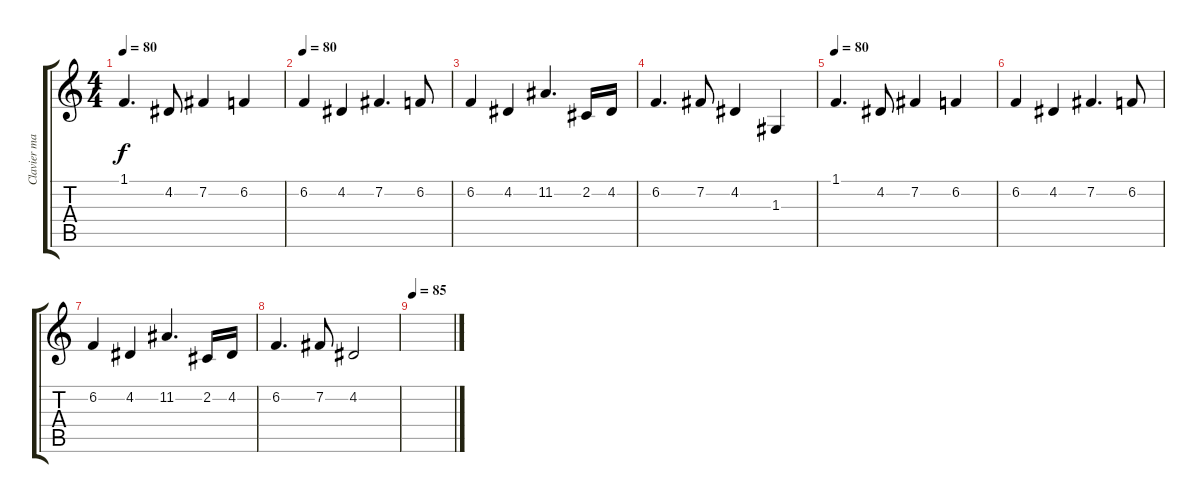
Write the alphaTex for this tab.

\track ("Clavier main gauche 2" "Clavier ma") {instrument stringensemble1}
\staff {score tabs}
\tuning (E4 B3 G3 D3 A2 E2) {hide}
\ts (4 4)
\tempo 80
\clef g2
\ks c
1.1.4{d dy f} 4.2.8 7.2.4 6.2.4 |
\tempo 80
6.2.4 4.2.4 7.2.4{d} 6.2.8 |
6.2.4 4.2.4 11.2.4{d} 2.2.16 4.2.16 |
6.2.4{d} 7.2.8 4.2.4 1.3.4 |
\tempo 80
1.1.4{d} 4.2.8 7.2.4 6.2.4 |
6.2.4 4.2.4 7.2.4{d} 6.2.8 |
6.2.4 4.2.4 11.2.4{d} 2.2.16 4.2.16 |
6.2.4{d} 7.2.8 4.2.2 |
\tempo 85
